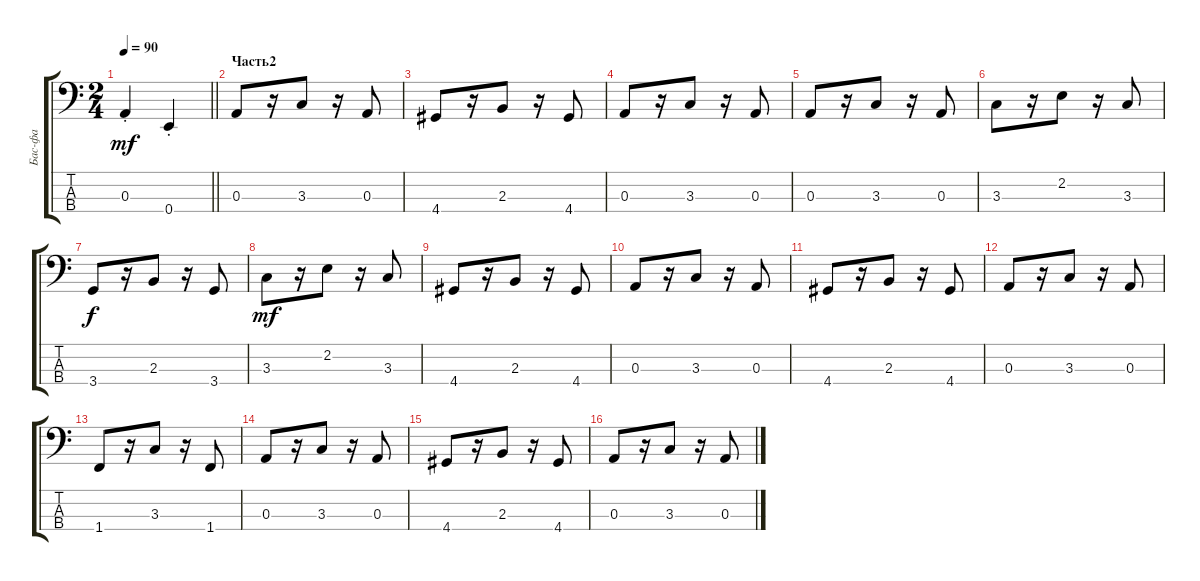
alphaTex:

\track ("Бас-фа" "Бас-фа") {instrument electricbasspick}
\staff {score tabs}
\tuning (G2 D2 A1 E1) {hide}
\ts (2 4)
\tempo 90
\clef f4
\barLineRight lightlight
\ks c
0.3{st}.4{dy mf} 0.4{st}.4 |
\section ("" "Часть2")
0.3.8 r.16 3.3.8 r.16 0.3.8 |
4.4.8 r.16 2.3.8 r.16 4.4.8 |
0.3.8 r.16 3.3.8 r.16 0.3.8 |
0.3.8 r.16 3.3.8 r.16 0.3.8 |
3.3.8 r.16 2.2.8 r.16 3.3.8 |
3.4.8{dy f} r.16 2.3.8 r.16 3.4.8 |
3.3.8{dy mf} r.16 2.2.8 r.16 3.3.8 |
4.4.8 r.16 2.3.8 r.16 4.4.8 |
0.3.8 r.16 3.3.8 r.16 0.3.8 |
4.4.8 r.16 2.3.8 r.16 4.4.8 |
0.3.8 r.16 3.3.8 r.16 0.3.8 |
1.4.8 r.16 3.3.8 r.16 1.4.8 |
0.3.8 r.16 3.3.8 r.16 0.3.8 |
4.4.8 r.16 2.3.8 r.16 4.4.8 |
0.3.8 r.16 3.3.8 r.16 0.3.8
